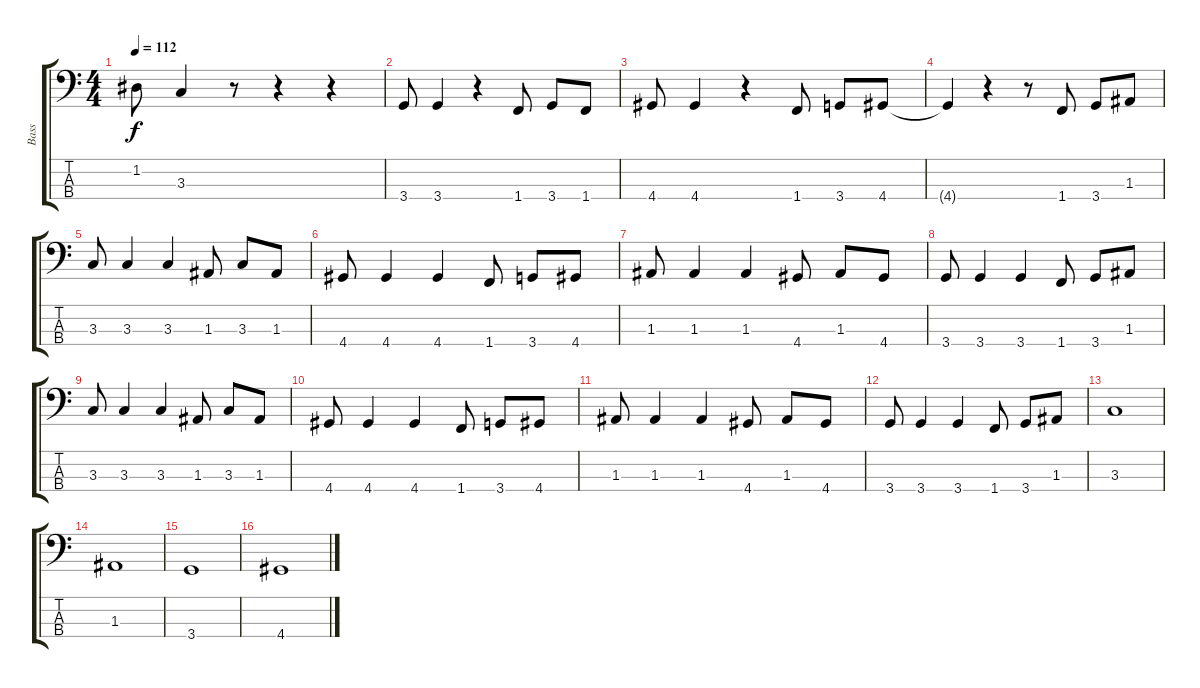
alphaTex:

\track ("Bass" "Bass") {instrument electricbassfinger}
\staff {score tabs}
\tuning (G2 D2 A1 E1) {hide}
\ts (4 4)
\tempo 112
\clef f4
\ks c
1.2.8{dy f} 3.3.4 r.8 r.4 r.4 |
3.4.8 3.4.4 r.4 1.4.8 3.4.8 1.4.8 |
4.4.8 4.4.4 r.4 1.4.8 3.4.8 4.4.8 |
4.4{t}.4 r.4 r.8 1.4.8 3.4.8 1.3.8 |
3.3.8 3.3.4 3.3.4 1.3.8 3.3.8 1.3.8 |
4.4.8 4.4.4 4.4.4 1.4.8 3.4.8 4.4.8 |
1.3.8 1.3.4 1.3.4 4.4.8 1.3.8 4.4.8 |
3.4.8 3.4.4 3.4.4 1.4.8 3.4.8 1.3.8 |
3.3.8 3.3.4 3.3.4 1.3.8 3.3.8 1.3.8 |
4.4.8 4.4.4 4.4.4 1.4.8 3.4.8 4.4.8 |
1.3.8 1.3.4 1.3.4 4.4.8 1.3.8 4.4.8 |
3.4.8 3.4.4 3.4.4 1.4.8 3.4.8 1.3.8 |
3.3.1 |
1.3.1 |
3.4.1 |
4.4.1
